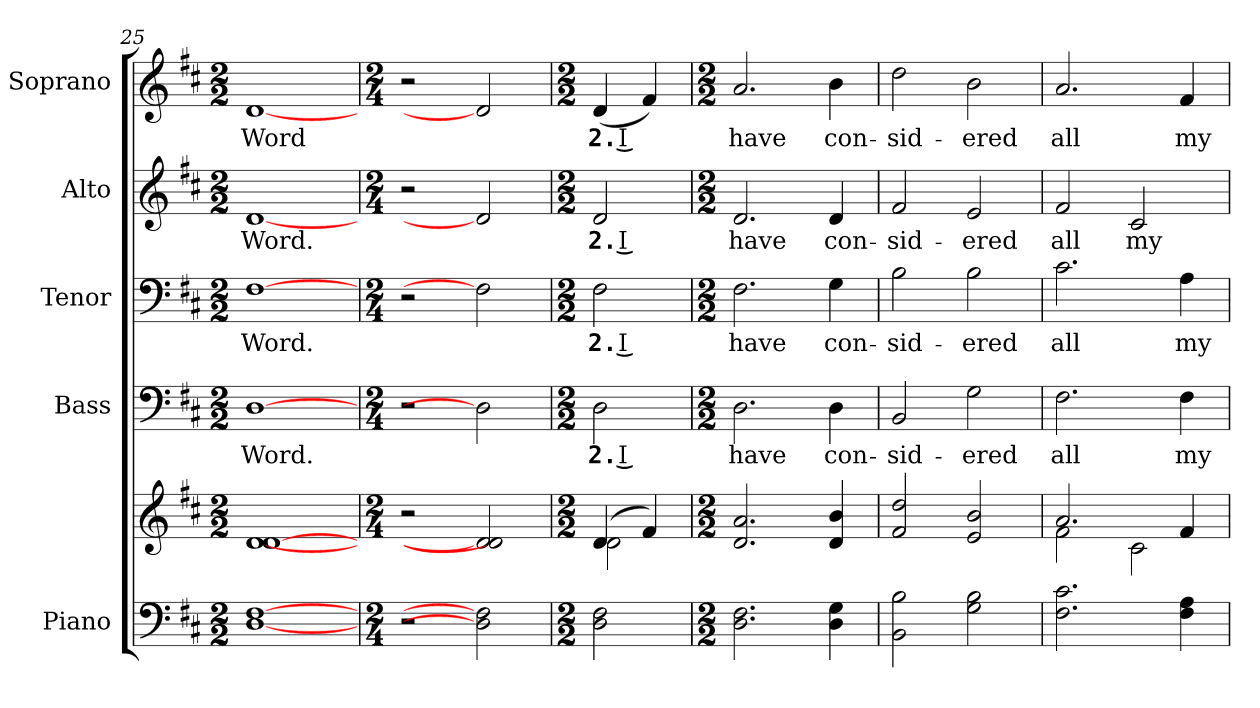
**kern	**kern	**kern	**text	**kern	**text	**kern	**text	**kern	**text
*part5	*part5	*part4	*part4	*part3	*part3	*part2	*part2	*part1	*part1
*staff6	*staff5	*staff4	*staff4	*staff3	*staff3	*staff2	*staff2	*staff1	*staff1
*I"Piano	*	*I"Bass	*	*I"Tenor	*	*I"Alto	*	*I"Soprano	*
*I'Pno.	*	*I'B.	*	*I'T.	*	*I'A.	*	*I'S.	*
!!LO:PB:g=z
*clefF4	*clefG2	*clefF4	*	*clefF4	*	*clefG2	*	*clefG2	*
*k[f#c#]	*k[f#c#]	*k[f#c#]	*	*k[f#c#]	*	*k[f#c#]	*	*k[f#c#]	*
*D:	*D:	*D:	*	*D:	*	*D:	*	*D:	*
*M2/2	*M2/2	*M2/2	*	*M2/2	*	*M2/2	*	*M2/2	*
=25	=25	=25	=25	=25	=25	=25	=25	=25	=25
!	!	!	!LO:LY:b:color=#000000	!	!	!	!	!	!
!	!	!	!	!	!LO:LY:b:color=#000000	!	!	!	!
!	!	!	!	!	!	!	!LO:LY:b:color=#000000	!	!
!	!	!	!	!	!	!	!	!	!LO:LY:b:color=#000000
[1Di [1F#i	[1di [1di	[1Di	Word.	[1F#i	Word.	[1di	Word.	[1di	Word
=26	=26	=26	=26	=26	=26	=26	=26	=26	=26
*M2/4	*M2/4	*M2/4	*	*M2/4	*	*M2/4	*	*M2/4	*
2r	2r	2r	.	2r	.	2r	.	2r	.
2Di] 2F#i]	2di] 2di]	2Di]	.	2F#i]	.	2di]	.	2di]	.
=27	=27	=27	=27	=27	=27	=27	=27	=27	=27
*M2/2	*M2/2	*M2/2	*	*M2/2	*	*M2/2	*	*M2/2	*
*	*^	*	*	*	*	*	*	*	*
!	!	!	!	!LO:LY:b:color=#000000	!	!	!	!	!	!
!	!	!	!	!	!	!LO:LY:b:color=#000000	!	!	!	!
!	!	!	!	!	!	!	!	!LO:LY:b:color=#000000	!	!
!	!	!	!	!	!	!	!	!	!	!LO:LY:b:color=#000000
2Di\ 2F#i	(4di/	2di\	2Di\	2. I	2F#i\	2. I	2di/	2. I	(4di/	2. I
.	4f#i/)	.	.	.	.	.	.	.	4f#i/)	.
*	*v	*v	*	*	*	*	*	*	*	*
=28	=28	=28	=28	=28	=28	=28	=28	=28	=28
*M2/2	*M2/2	*M2/2	*	*M2/2	*	*M2/2	*	*M2/2	*
!	!	!	!LO:LY:b:color=#000000	!	!	!	!	!	!
!	!	!	!	!	!LO:LY:b:color=#000000	!	!	!	!
!	!	!	!	!	!	!	!LO:LY:b:color=#000000	!	!
!	!	!	!	!	!	!	!	!	!LO:LY:b:color=#000000
2.Di\ 2.F#i	2.di/ 2.ai	2.Di\	have	2.F#i\	have	2.di/	have	2.ai/	have
!	!	!	!LO:LY:b:color=#000000	!	!	!	!	!	!
!	!	!	!	!	!LO:LY:b:color=#000000	!	!	!	!
!	!	!	!	!	!	!	!LO:LY:b:color=#000000	!	!
!	!	!	!	!	!	!	!	!	!LO:LY:b:color=#000000
4Di\ 4Gi	4di/ 4bi	4Di\	con-	4Gi\	con-	4di/	con-	4bi\	con-
=29	=29	=29	=29	=29	=29	=29	=29	=29	=29
!	!	!	!LO:LY:b:color=#000000	!	!	!	!	!	!
!	!	!	!	!	!LO:LY:b:color=#000000	!	!	!	!
!	!	!	!	!	!	!	!LO:LY:b:color=#000000	!	!
!	!	!	!	!	!	!	!	!	!LO:LY:b:color=#000000
2BBi\ 2Bi	2f#i/ 2ddi	2BBi/	-sid-	2Bi\	-sid-	2f#i/	-sid-	2ddi\	-sid-
!	!	!	!LO:LY:b:color=#000000	!	!	!	!	!	!
!	!	!	!	!	!LO:LY:b:color=#000000	!	!	!	!
!	!	!	!	!	!	!	!LO:LY:b:color=#000000	!	!
!	!	!	!	!	!	!	!	!	!LO:LY:b:color=#000000
2Gi\ 2Bi	2ei/ 2bi	2Gi\	-ered	2Bi\	-ered	2ei/	-ered	2bi\	-ered
=30	=30	=30	=30	=30	=30	=30	=30	=30	=30
*	*^	*	*	*	*	*	*	*	*
!	!	!	!	!LO:LY:b:color=#000000	!	!	!	!	!	!
!	!	!	!	!	!	!LO:LY:b:color=#000000	!	!	!	!
!	!	!	!	!	!	!	!	!LO:LY:b:color=#000000	!	!
!	!	!	!	!	!	!	!	!	!	!LO:LY:b:color=#000000
2.F#i\ 2.c#i	2.ai/	2f#i\	2.F#i\	all	2.c#i\	all	2f#i/	all	2.ai/	all
!	!	!	!	!	!	!	!	!LO:LY:b:color=#000000	!	!
.	.	2c#i\	.	.	.	.	2c#i/	my	.	.
!	!	!	!	!LO:LY:b:color=#000000	!	!	!	!	!	!
!	!	!	!	!	!	!LO:LY:b:color=#000000	!	!	!	!
!	!	!	!	!	!	!	!	!	!	!LO:LY:b:color=#000000
4F#i\ 4Ai	4f#i/	.	4F#i\	my	4Ai\	my	.	.	4f#i/	my
*	*v	*v	*	*	*	*	*	*	*	*
=	=	=	=	=	=	=	=	=	=
*-	*-	*-	*-	*-	*-	*-	*-	*-	*-
